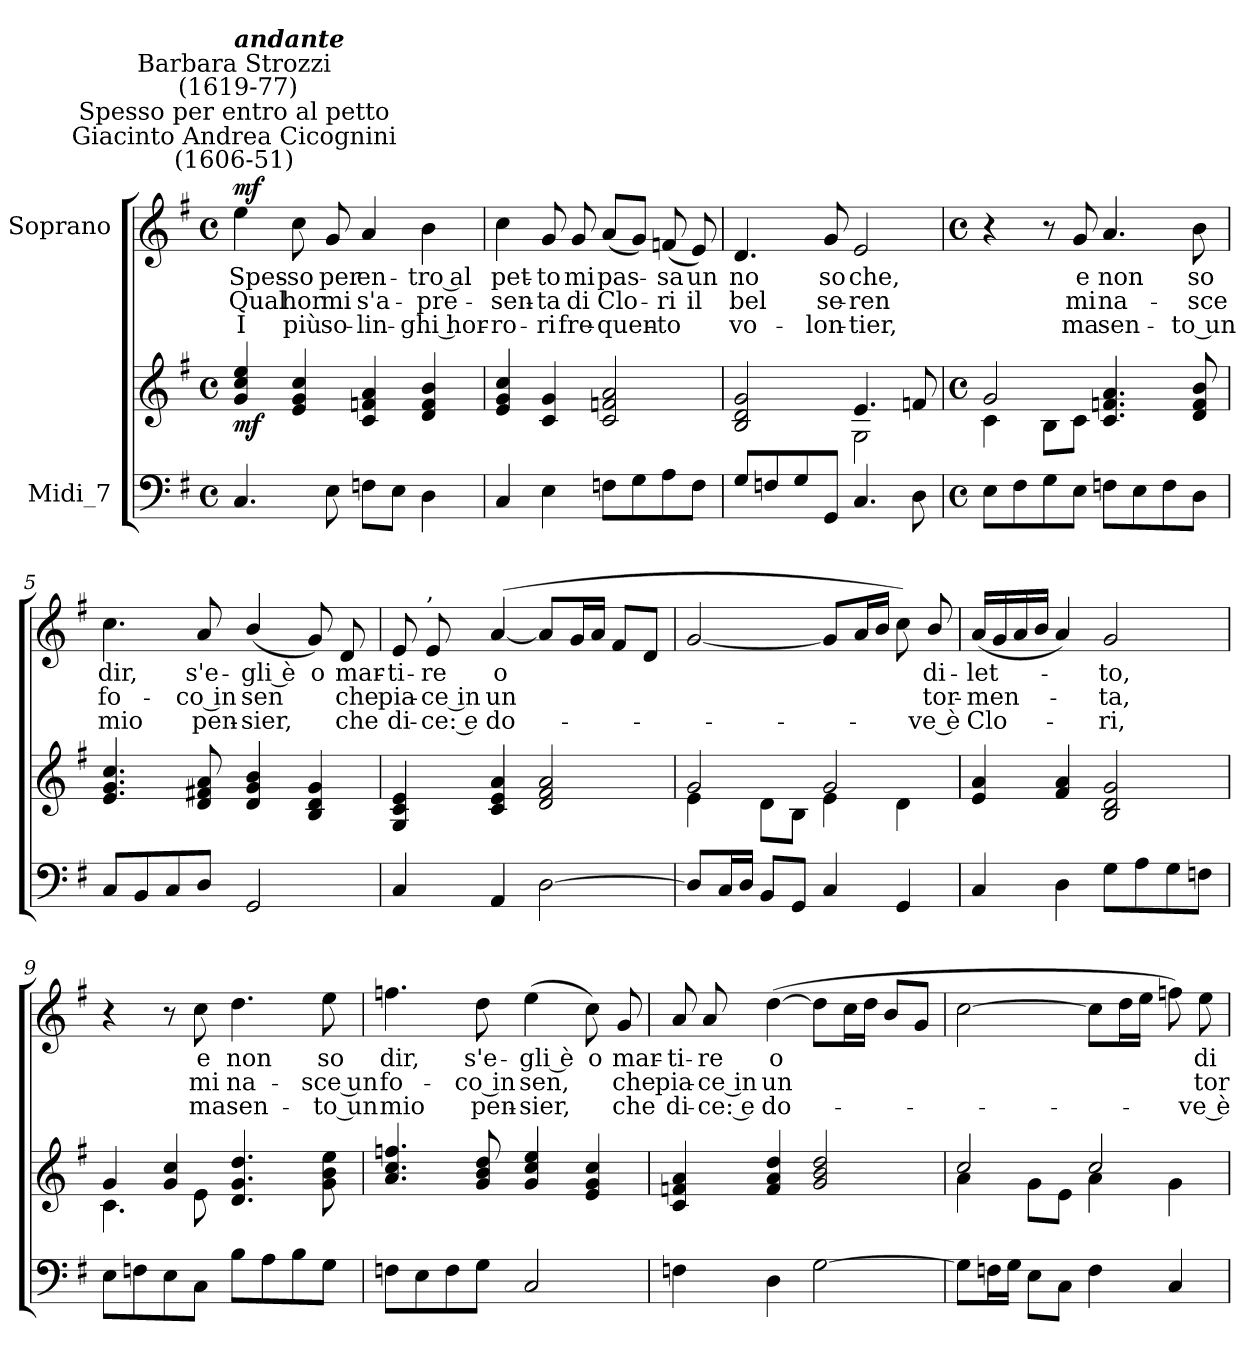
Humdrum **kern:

**kern	**kern	**dynam	**kern	**text	**text	**text	**dynam
*part2	*part2	*part2	*part1	*part1	*part1	*part1	*part1
*staff3	*staff2	*staff2/3	*staff1	*staff1	*staff1	*staff1	*staff1
*I"Midi_7	*	*	*I"Soprano	*	*	*	*
*clefF4	*clefG2	*	*clefG2	*	*	*	*
*k[f#]	*k[f#]	*	*k[f#]	*	*	*	*
*G:	*G:	*	*G:	*	*	*	*
*M4/4	*M4/4	*	*M4/4	*	*	*	*
*met(c)	*met(c)	*	*met(c)	*	*	*	*
=1	=1	=1	=1	=1	=1	=1	=1
*	*^	*	*	*	*	*	*
!	!	!	!	!LO:TX:a:cj:t=Giacinto Andrea Cicognini\n(1606-51)	!	!	!	!
!	!	!	!	!LO:TX:a:cj:t=Spesso per entro al petto	!	!	!	!
!	!	!	!	!LO:TX:a:cj:t=Barbara Strozzi\n (1619-77)	!	!	!	!
!	!	!	!	!LO:TX:a:Bi:t=andante	!	!	!	!
!	!	!	!LO:DY:b	!	!LO:LY:b	!LO:LY:b	!LO:LY:b	!LO:DY:b
4.C	4g 4cc 4ee	1ryy	mf	4ee	Spes-	-Qual	I	mf
!	!	!	!	!	!LO:LY:b	!LO:LY:b	!LO:LY:b	!
.	4e 4g 4cc	.	.	8cc	so	hor	più	.
!	!	!	!	!	!LO:LY:b	!LO:LY:b	!LO:LY:b	!
8E	.	.	.	8g	per	mi	so-	.
!	!	!	!	!	!LO:LY:b	!LO:LY:b	!LO:LY:b	!
8FnL	4c 4fn 4a	.	.	4a	-en-	-s'a-	-lin-	.
8EJ	.	.	.	.	.	.	.	.
!	!	!	!	!	!LO:LY:b	!LO:LY:b	!LO:LY:b	!
4D	4d 4f 4b	.	.	4b	-tro al	pre-	-ghi hor-	.
=2	=2	=2	=2	=2	=2	=2	=2	=2
!	!	!	!	!	!LO:LY:b	!LO:LY:b	!LO:LY:b	!
4C	4e 4g 4cc	1ryy	.	4cc	-pet-	-sen-	-ro-	.
!	!	!	!	!	!LO:LY:b	!LO:LY:b	!LO:LY:b	!
4E	4c 4g	.	.	8g	-to	ta	ri	.
!	!	!	!	!	!LO:LY:b	!LO:LY:b	!LO:LY:b	!
.	.	.	.	8g	mi	di	fre-	.
!	!	!	!	!	!LO:LY:b	!LO:LY:b	!LO:LY:b	!
8FnL	2c 2fn 2a	.	.	(<8aL	-pas-	Clo-	quen-	.
8G	.	.	.	8gJ)	.	.	.	.
!	!	!	!	!	!LO:LY:b	!LO:LY:b	!LO:LY:b	!
8A	.	.	.	(<8fn	sa	ri	to	.
!	!	!	!	!	!LO:LY:b	!LO:LY:b	!	!
8FJ	.	.	.	8e)	un	il	.	.
=3	=3	=3	=3	=3	=3	=3	=3	=3
!	!	!	!	!	!LO:LY:b	!LO:LY:b	!LO:LY:b	!
8GL	2B 2d 2g	2ryy	.	4.d	no	bel	vo-	.
8Fn	.	.	.	.	.	.	.	.
8G	.	.	.	.	.	.	.	.
!	!	!	!	!	!LO:LY:b	!LO:LY:b	!LO:LY:b	!
8GGJ	.	.	.	8g	-so	se-	-lon-	.
!	!	!	!	!	!LO:LY:b	!LO:LY:b	!LO:LY:b	!
4.C	4.e	2G\	.	2e	-che,	ren	tier,	.
8D	8fn	.	.	.	.	.	.	.
!!LO:LB:g=z
=4	=4	=4	=4	=4	=4	=4	=4	=4
*M4/4	*M4/4	*	*	*M4/4	*	*	*	*
*met(c)	*met(c)	*	*	*met(c)	*	*	*	*
8EL	2g	4c\	.	4r	.	.	.	.
8F#	.	.	.	.	.	.	.	.
8G	.	8B\L	.	8r	.	.	.	.
!	!	!	!	!	!LO:LY:b	!LO:LY:b	!LO:LY:b	!
8EJ	.	8c\J	.	8g	e	mi	ma	.
!	!	!	!	!	!LO:LY:b	!LO:LY:b	!LO:LY:b	!
8FnL	4.c 4.fn 4.a	2ryy	.	4.a	non	na-	-sen-	.
8E	.	.	.	.	.	.	.	.
8F	.	.	.	.	.	.	.	.
!	!	!	!	!	!LO:LY:b	!LO:LY:b	!LO:LY:b	!
8DJ	8d 8f 8b	.	.	8b	-so	sce	to un	.
=5	=5	=5	=5	=5	=5	=5	=5	=5
!	!	!	!	!	!LO:LY:b	!LO:LY:b	!LO:LY:b	!
8CL	4.e 4.g 4.cc	1ryy	.	4.cc	dir,	fo-	-mio	.
8BB	.	.	.	.	.	.	.	.
8C	.	.	.	.	.	.	.	.
!	!	!	!	!	!LO:LY:b	!LO:LY:b	!LO:LY:b	!
8DJ	8d 8f#X 8a	.	.	8a	s'e-	-co in	pen-	.
!	!	!	!	!	!LO:LY:b	!LO:LY:b	!LO:LY:b	!
2GG	4d 4g 4b	.	.	(<4b/	-gli è	sen	sier,	.
!	!	!	!	!	!LO:LY:b	!	!	!
.	4B 4d 4g	.	.	8g)	o	.	.	.
!	!	!	!	!	!LO:LY:b	!LO:LY:b	!LO:LY:b	!
.	.	.	.	8d	mar-	-che	che	.
=6	=6	=6	=6	=6	=6	=6	=6	=6
!	!	!	!	!	!LO:LY:b	!LO:LY:b	!LO:LY:b	!
4C	4G 4c 4e	1ryy	.	8e	ti-	-pia-	-di-	.
!	!	!	!	!LO:TX:a:t=,	!	!	!	!
!	!	!	!	!	!LO:LY:b	!LO:LY:b	!LO:LY:b	!
.	.	.	.	8e	-re	ce in	ce: e	.
!	!	!	!	!	!LO:LY:b	!LO:LY:b	!LO:LY:b	!
4AA	4c 4e 4a	.	.	(<[4a	o	un	do-	.
[2D	2d 2f# 2a	.	.	8aL]	.	.	.	.
.	.	.	.	16gL	.	.	.	.
.	.	.	.	16aJJ	.	.	.	.
.	.	.	.	8f#L	.	.	.	.
.	.	.	.	8dJ	.	.	.	.
!!LO:LB:g=z
=7	=7	=7	=7	=7	=7	=7	=7	=7
8DL]	2g	4e\	.	[2g	.	.	.	.
16CL	.	.	.	.	.	.	.	.
16DJJ	.	.	.	.	.	.	.	.
8BBL	.	8d\L	.	.	.	.	.	.
8GGJ	.	8B\J	.	.	.	.	.	.
4C	2g	4e\	.	8gL]	.	.	.	.
.	.	.	.	16aL	.	.	.	.
.	.	.	.	16bJJ	.	.	.	.
4GG	.	4d\	.	8cc)	.	.	.	.
!	!	!	!	!	!LO:LY:b	!LO:LY:b	!LO:LY:b	!
.	.	.	.	8b/	di-	-tor-	-ve è	.
=8	=8	=8	=8	=8	=8	=8	=8	=8
!	!	!	!	!	!LO:LY:b	!LO:LY:b	!LO:LY:b	!
4C	4e 4a	1ryy	.	(<16aLL	let-	men-	Clo-	.
.	.	.	.	16g	.	.	.	.
.	.	.	.	16a	.	.	.	.
.	.	.	.	16bJJ	.	.	.	.
4D	4f# 4a	.	.	4a)	.	.	.	.
!	!	!	!	!	!LO:LY:b	!LO:LY:b	!LO:LY:b	!
8GL	2B 2d 2g	.	.	2g	to,	ta,	ri,	.
8A	.	.	.	.	.	.	.	.
8G	.	.	.	.	.	.	.	.
8FnJ	.	.	.	.	.	.	.	.
=9	=9	=9	=9	=9	=9	=9	=9	=9
8EL	4g	4.c\	.	4r	.	.	.	.
8Fn	.	.	.	.	.	.	.	.
8E	4g 4cc	.	.	8r	.	.	.	.
!	!	!	!	!	!LO:LY:b	!LO:LY:b	!LO:LY:b	!
8CJ	.	8e\	.	8cc	e	mi	ma	.
!	!	!	!	!	!LO:LY:b	!LO:LY:b	!LO:LY:b	!
8BL	4.d 4.g 4.dd	2ryy	.	4.dd	non	na-	-sen-	.
8A	.	.	.	.	.	.	.	.
8B	.	.	.	.	.	.	.	.
!	!	!	!	!	!LO:LY:b	!LO:LY:b	!LO:LY:b	!
8GJ	8g 8b 8ee	.	.	8ee	-so	sce un	to un	.
=10	=10	=10	=10	=10	=10	=10	=10	=10
!	!	!	!	!	!LO:LY:b	!LO:LY:b	!LO:LY:b	!
8FnL	4.a 4.cc 4.ffn	1ryy	.	4.ffn	dir,	fo-	-mio	.
8E	.	.	.	.	.	.	.	.
8F	.	.	.	.	.	.	.	.
!	!	!	!	!	!LO:LY:b	!LO:LY:b	!LO:LY:b	!
8GJ	8g 8b 8dd	.	.	8dd	s'e-	-co in	pen-	.
!	!	!	!	!	!LO:LY:b	!LO:LY:b	!LO:LY:b	!
2C	4g 4cc 4ee	.	.	(>4ee	-gli è	sen,	sier,	.
!	!	!	!	!	!LO:LY:b	!	!	!
.	4e 4g 4cc	.	.	8cc)	o	.	.	.
!	!	!	!	!	!LO:LY:b	!LO:LY:b	!LO:LY:b	!
.	.	.	.	8g	mar-	-che	che	.
!!LO:LB:g=z
=11	=11	=11	=11	=11	=11	=11	=11	=11
!	!	!	!	!	!LO:LY:b	!LO:LY:b	!LO:LY:b	!
4Fn	4c 4fn 4a	1ryy	.	8a	ti-	-pia-	-di-	.
!	!	!	!	!	!LO:LY:b	!LO:LY:b	!LO:LY:b	!
.	.	.	.	8a	-re	ce in	ce: e	.
!	!	!	!	!	!LO:LY:b	!LO:LY:b	!LO:LY:b	!
4D	4f 4a 4dd	.	.	(>[4dd	o	un	do-	.
[2G	2g 2b 2dd	.	.	8ddL]	.	.	.	.
.	.	.	.	16ccL	.	.	.	.
.	.	.	.	16ddJJ	.	.	.	.
.	.	.	.	8bL	.	.	.	.
.	.	.	.	8gJ	.	.	.	.
=12	=12	=12	=12	=12	=12	=12	=12	=12
8GL]	2cc/	4a\	.	[2cc	.	.	.	.
16FnL	.	.	.	.	.	.	.	.
16GJJ	.	.	.	.	.	.	.	.
8EL	.	8g\L	.	.	.	.	.	.
8CJ	.	8e\J	.	.	.	.	.	.
4F	2cc/	4a\	.	8ccL]	.	.	.	.
.	.	.	.	16ddL	.	.	.	.
.	.	.	.	16eeJJ	.	.	.	.
4C	.	4g\	.	8ffn)	.	.	.	.
!	!	!	!	!	!LO:LY:b	!LO:LY:b	!LO:LY:b	!
.	.	.	.	8ee	di-	-tor-	-ve è	.
*	*v	*v	*	*	*	*	*	*
=	=	=	=	=	=	=	=
*-	*-	*-	*-	*-	*-	*-	*-
